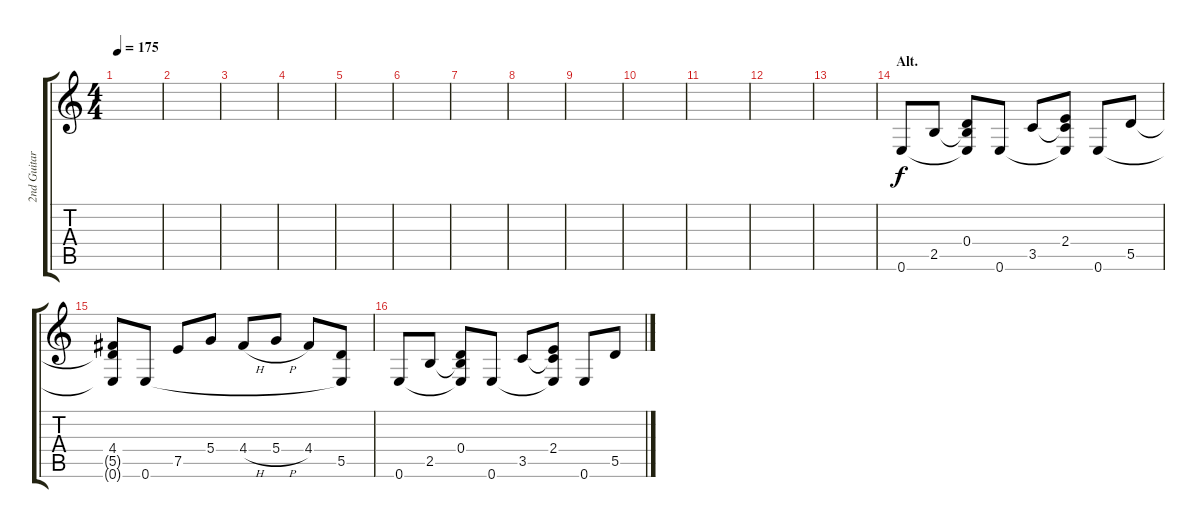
\track ("2nd Guitar" "2nd Guitar") {instrument acousticguitarsteel}
\staff {score tabs}
\tuning (E4 B3 G3 D3 A2 E2) {hide}
\ts (4 4)
\tempo 175
\clef g2
\ks c
|
|
|
|
|
|
|
|
|
|
|
|
|
\section ("" "Alt.")
0.6.8{volume 10 instrument distortionguitar} 2.5.8 (0.4 2.5{t} 0.6{t}).8 0.6.8 3.5.8 (2.4 3.5{t} 0.6{t}).8 0.6.8 5.5.8 |
(4.4 5.5{t} 0.6{t}).8 0.6.8 7.5.8 5.4.8 4.4{h}.8 5.4{h}.8 4.4.8 (5.5 0.6{t}).8 |
0.6.8 2.5.8 (0.4 2.5{t} 0.6{t}).8 0.6.8 3.5.8 (2.4 3.5{t} 0.6{t}).8 0.6.8 5.5.8
